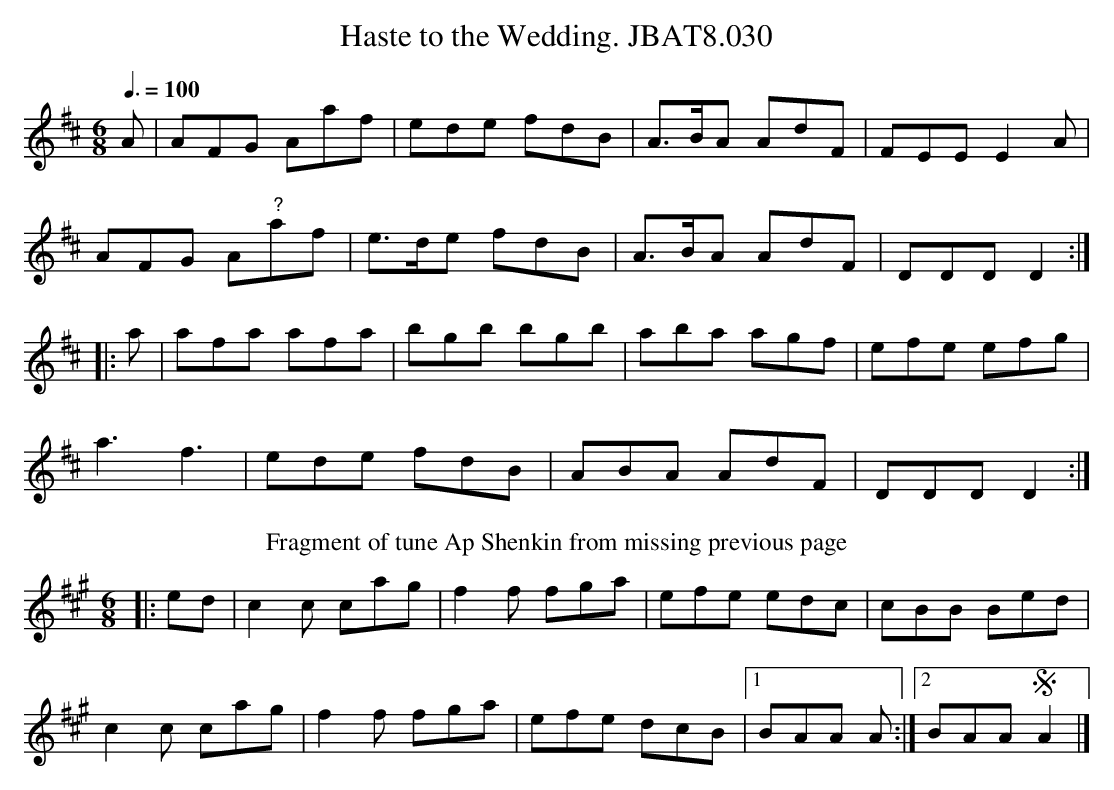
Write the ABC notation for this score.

X:1
T:Haste to the Wedding. JBAT8.030
M:6/8
L:1/8
Q:3/8=100
K:D
A|AFG Aaf|ede fdB|A>BA AdF|FEE E2A|
AFG A"?"af|e>de fdB|A>BA AdF|DDD D2:|
|:a|afa afa|bgb bgb|aba agf|efe efg|
a3f3|ede fdB|ABA AdF|DDD D2:|
T:Fragment of tune Ap Shenkin from missing previous page
K:A
|:ed|c2c cag|f2f fga|efe edc|cBB Bed|
c2c cag|f2f fga|efe dcB|1BAA A:|2BAA !segno!A2|]
